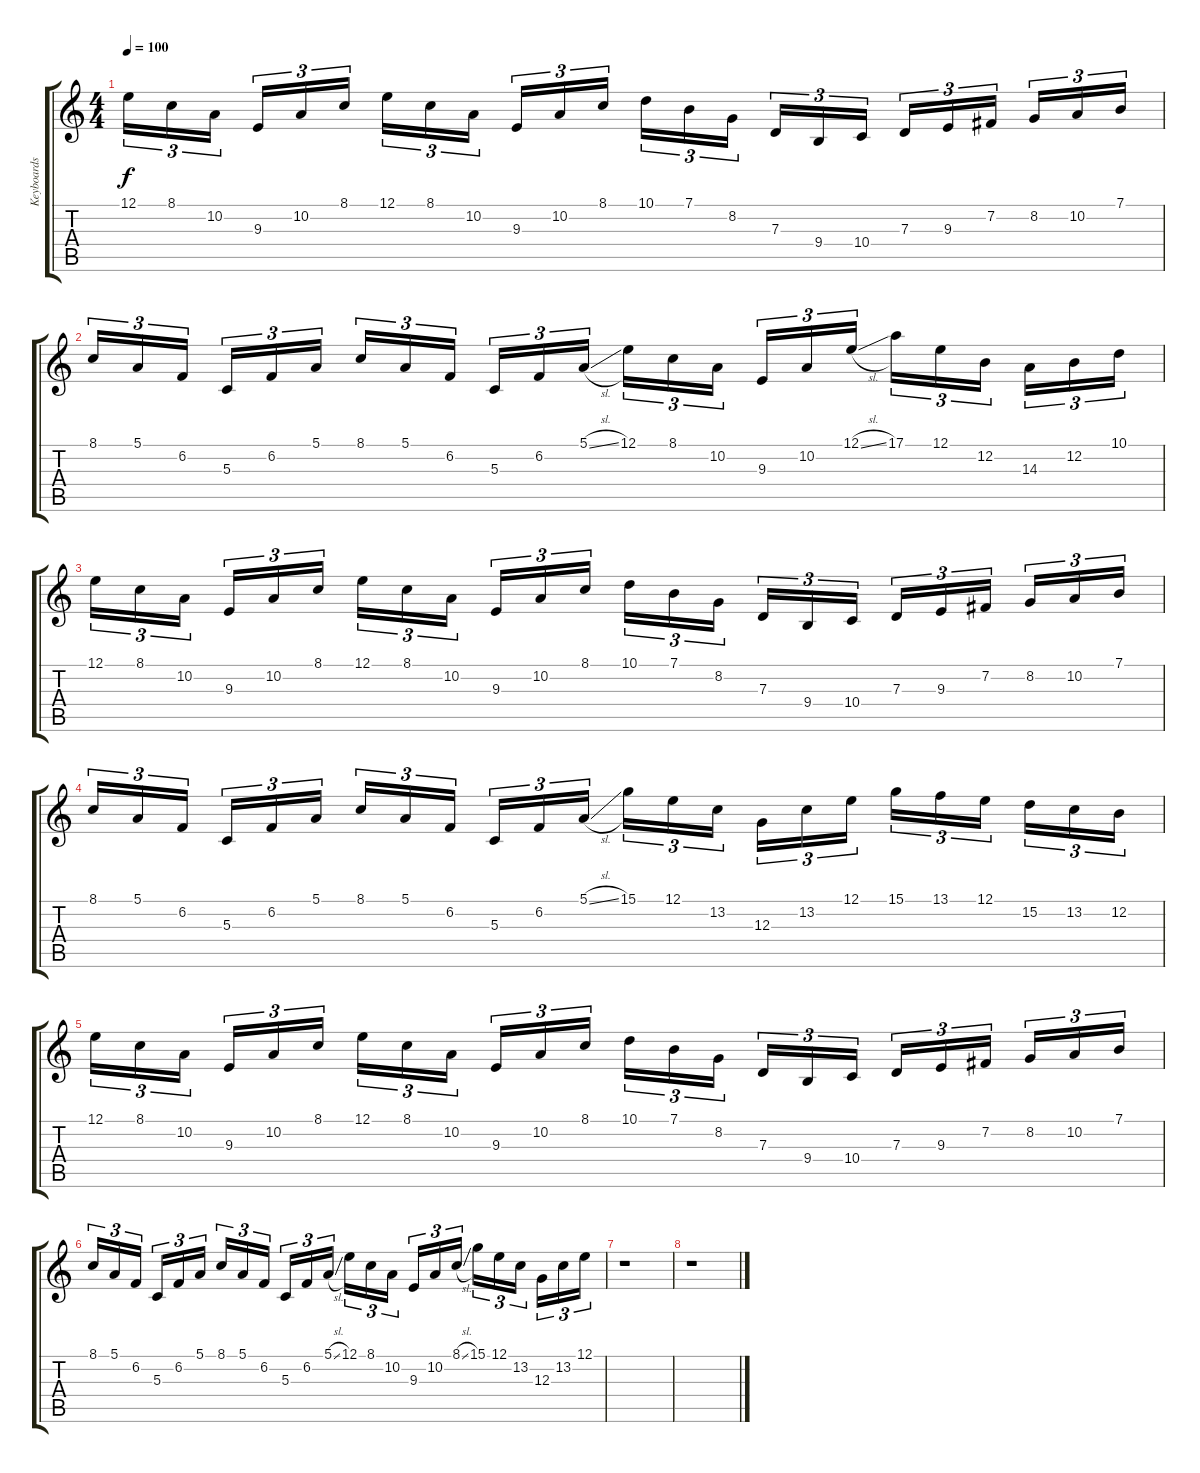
\track ("Keyboards" "Keyboards") {instrument harpsichord}
\staff {score tabs}
\tuning (E4 B3 G3 D3 A2 E2) {hide}
\ts (4 4)
\tempo 100
\clef g2
\ks c
12.1.16{tu (3 2) dy f} 8.1.16{tu (3 2)} 10.2.16{tu (3 2)} 9.3.16{tu (3 2)} 10.2.16{tu (3 2)} 8.1.16{tu (3 2)} 12.1.16{tu (3 2)} 8.1.16{tu (3 2)} 10.2.16{tu (3 2)} 9.3.16{tu (3 2)} 10.2.16{tu (3 2)} 8.1.16{tu (3 2)} 10.1.16{tu (3 2)} 7.1.16{tu (3 2)} 8.2.16{tu (3 2)} 7.3.16{tu (3 2)} 9.4.16{tu (3 2)} 10.4.16{tu (3 2)} 7.3.16{tu (3 2)} 9.3.16{tu (3 2)} 7.2.16{tu (3 2)} 8.2.16{tu (3 2)} 10.2.16{tu (3 2)} 7.1.16{tu (3 2)} |
8.1.16{tu (3 2)} 5.1.16{tu (3 2)} 6.2.16{tu (3 2)} 5.3.16{tu (3 2)} 6.2.16{tu (3 2)} 5.1.16{tu (3 2)} 8.1.16{tu (3 2)} 5.1.16{tu (3 2)} 6.2.16{tu (3 2)} 5.3.16{tu (3 2)} 6.2.16{tu (3 2)} 5.1{sl}.16{tu (3 2)} 12.1.16{tu (3 2)} 8.1.16{tu (3 2)} 10.2.16{tu (3 2)} 9.3.16{tu (3 2)} 10.2.16{tu (3 2)} 12.1{sl}.16{tu (3 2)} 17.1.16{tu (3 2)} 12.1.16{tu (3 2)} 12.2.16{tu (3 2)} 14.3.16{tu (3 2)} 12.2.16{tu (3 2)} 10.1.16{tu (3 2)} |
12.1.16{tu (3 2)} 8.1.16{tu (3 2)} 10.2.16{tu (3 2)} 9.3.16{tu (3 2)} 10.2.16{tu (3 2)} 8.1.16{tu (3 2)} 12.1.16{tu (3 2)} 8.1.16{tu (3 2)} 10.2.16{tu (3 2)} 9.3.16{tu (3 2)} 10.2.16{tu (3 2)} 8.1.16{tu (3 2)} 10.1.16{tu (3 2)} 7.1.16{tu (3 2)} 8.2.16{tu (3 2)} 7.3.16{tu (3 2)} 9.4.16{tu (3 2)} 10.4.16{tu (3 2)} 7.3.16{tu (3 2)} 9.3.16{tu (3 2)} 7.2.16{tu (3 2)} 8.2.16{tu (3 2)} 10.2.16{tu (3 2)} 7.1.16{tu (3 2)} |
8.1.16{tu (3 2)} 5.1.16{tu (3 2)} 6.2.16{tu (3 2)} 5.3.16{tu (3 2)} 6.2.16{tu (3 2)} 5.1.16{tu (3 2)} 8.1.16{tu (3 2)} 5.1.16{tu (3 2)} 6.2.16{tu (3 2)} 5.3.16{tu (3 2)} 6.2.16{tu (3 2)} 5.1{sl}.16{tu (3 2)} 15.1.16{tu (3 2)} 12.1.16{tu (3 2)} 13.2.16{tu (3 2)} 12.3.16{tu (3 2)} 13.2.16{tu (3 2)} 12.1.16{tu (3 2)} 15.1.16{tu (3 2)} 13.1.16{tu (3 2)} 12.1.16{tu (3 2)} 15.2.16{tu (3 2)} 13.2.16{tu (3 2)} 12.2.16{tu (3 2)} |
12.1.16{tu (3 2)} 8.1.16{tu (3 2)} 10.2.16{tu (3 2)} 9.3.16{tu (3 2)} 10.2.16{tu (3 2)} 8.1.16{tu (3 2)} 12.1.16{tu (3 2)} 8.1.16{tu (3 2)} 10.2.16{tu (3 2)} 9.3.16{tu (3 2)} 10.2.16{tu (3 2)} 8.1.16{tu (3 2)} 10.1.16{tu (3 2)} 7.1.16{tu (3 2)} 8.2.16{tu (3 2)} 7.3.16{tu (3 2)} 9.4.16{tu (3 2)} 10.4.16{tu (3 2)} 7.3.16{tu (3 2)} 9.3.16{tu (3 2)} 7.2.16{tu (3 2)} 8.2.16{tu (3 2)} 10.2.16{tu (3 2)} 7.1.16{tu (3 2)} |
8.1.16{tu (3 2)} 5.1.16{tu (3 2)} 6.2.16{tu (3 2)} 5.3.16{tu (3 2)} 6.2.16{tu (3 2)} 5.1.16{tu (3 2)} 8.1.16{tu (3 2)} 5.1.16{tu (3 2)} 6.2.16{tu (3 2)} 5.3.16{tu (3 2)} 6.2.16{tu (3 2)} 5.1{sl}.16{tu (3 2)} 12.1.16{tu (3 2)} 8.1.16{tu (3 2)} 10.2.16{tu (3 2)} 9.3.16{tu (3 2)} 10.2.16{tu (3 2)} 8.1{sl}.16{tu (3 2)} 15.1.16{tu (3 2)} 12.1.16{tu (3 2)} 13.2.16{tu (3 2)} 12.3.16{tu (3 2)} 13.2.16{tu (3 2)} 12.1.16{tu (3 2)} |
r.1 |
r.1
